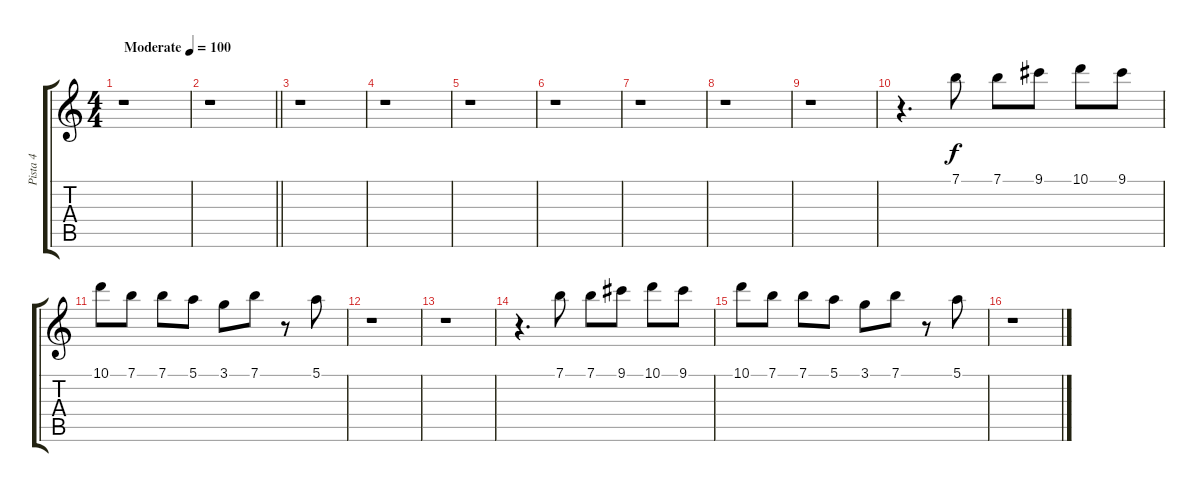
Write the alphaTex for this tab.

\track ("Pista 4" "Pista 4") {instrument distortionguitar}
\staff {score tabs}
\tuning (E4 B3 G3 D3 A2 E2) {hide}
\ts (4 4)
\tempo (100 "Moderate")
\clef g2
\ks c
r.1{dy f instrument distortionguitar} |
\barLineRight lightlight
r.1 |
\section ("" "")
r.1 |
r.1 |
r.1 |
r.1 |
r.1 |
r.1 |
r.1 |
r.4{d} 7.1.8 7.1.8 9.1.8 10.1.8 9.1.8 |
10.1.8 7.1.8 7.1.8 5.1.8 3.1.8 7.1.8 r.8 5.1.8 |
r.1 |
r.1 |
r.4{d} 7.1.8 7.1.8 9.1.8 10.1.8 9.1.8 |
10.1.8 7.1.8 7.1.8 5.1.8 3.1.8 7.1.8 r.8 5.1.8 |
r.1
